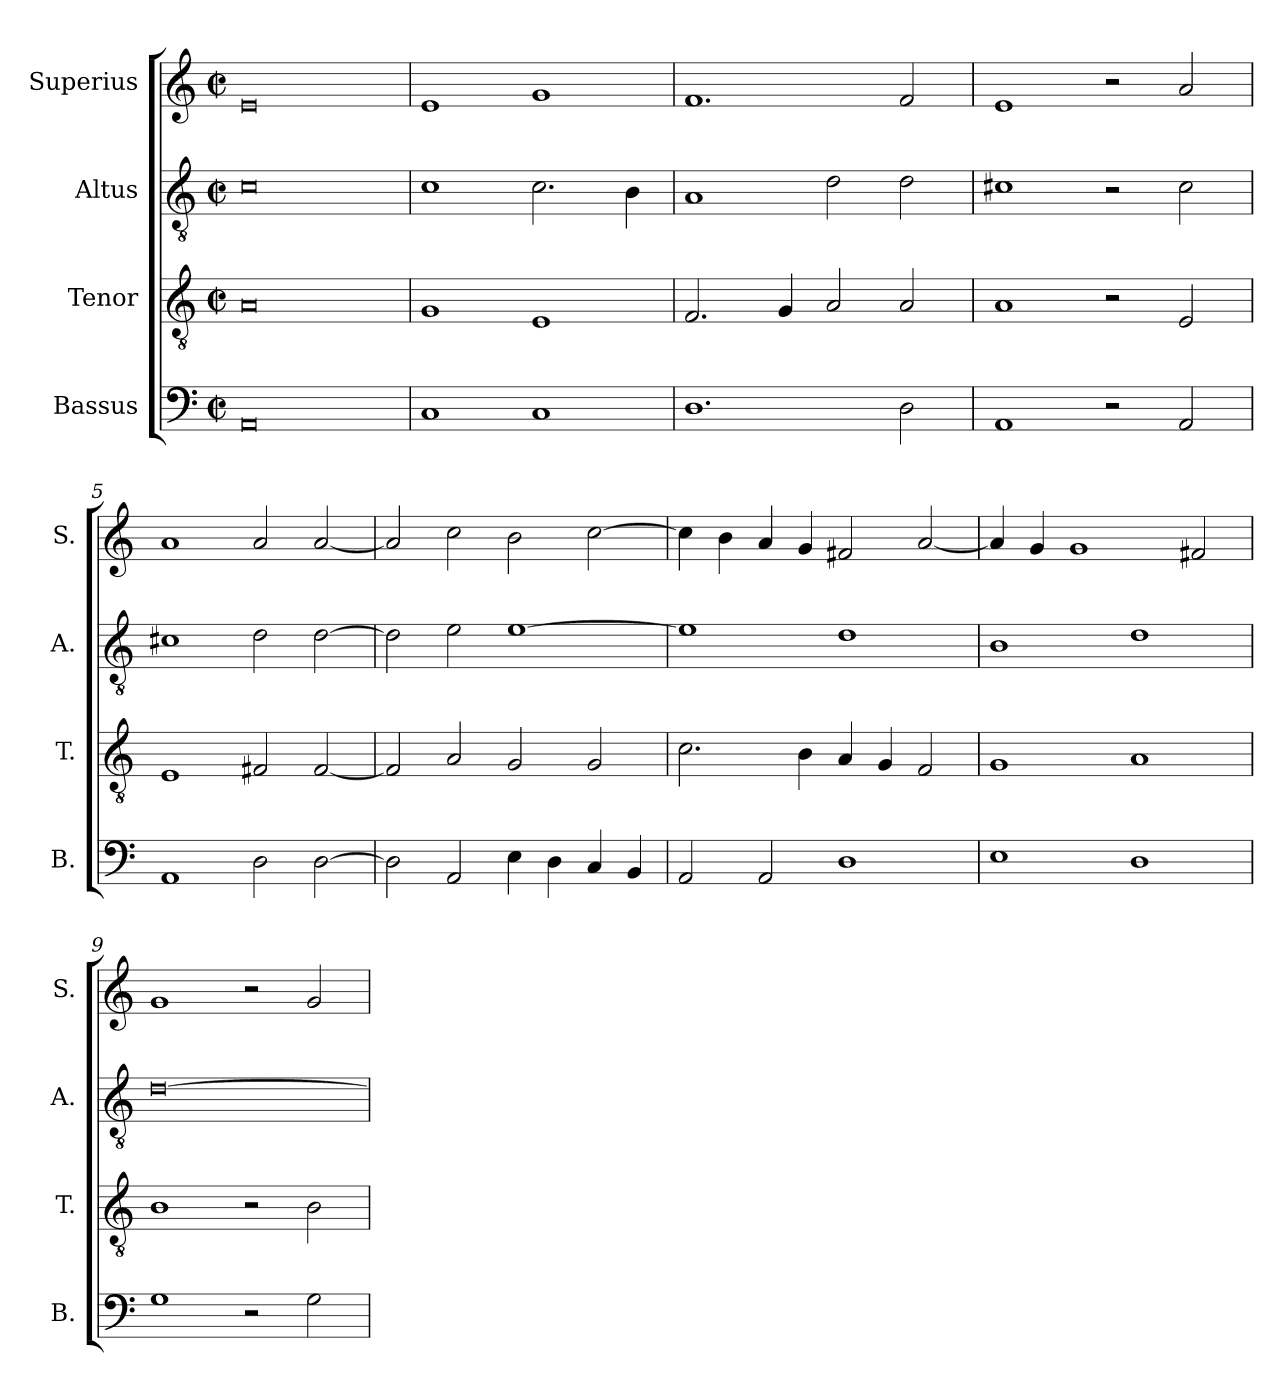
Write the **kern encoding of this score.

**kern	**kern	**kern	**kern
*part4	*part3	*part2	*part1
*staff4	*staff3	*staff2	*staff1
*I"Bassus	*I"Tenor	*I"Altus	*I"Superius
*I'B.	*I'T.	*I'A.	*I'S.
!!LO:PB:g=z
*clefF4	*clefGv2	*clefGv2	*clefG2
*	*ITrd7c12	*ITrd7c12	*
*k[]	*k[]	*k[]	*k[]
*C:	*C:	*C:	*C:
*M2/2	*M2/2	*M2/2	*M2/2
*met(c|)	*met(c|)	*met(c|)	*met(c|)
=1	=1	=1	=1
0AAi	0AAi	0Ci	0ei
=2	=2	=2	=2
1Ci	1GGi	1Ci	1ei
1Ci	1EEi	2.Ci\	1gi
.	.	4BBi\	.
=3	=3	=3	=3
1.Di	2.FFi/	1AAi	1.fi
.	4GGi/	.	.
.	2AAi/	2Di\	.
2Di\	2AAi/	2Di\	2fi/
=4	=4	=4	=4
1AAi	1AAi	1C#Xi	1ei
2r	2r	2r	2r
2AAi/	2EEi/	2C#i\	2ai/
=5	=5	=5	=5
1AAi	1EEi	1C#Xi	1ai
2Di\	2FF#Xi/	2Di\	2ai/
[>2Di\	[<2FF#i/	[>2Di\	[<2ai/
!!LO:LB:g=z
=6	=6	=6	=6
2Di\]	2FF#i/]	2Di\]	2ai/]
2AAi/	2AAi/	2Ei\	2cci\
4Ei\	2GGi/	[>1Ei	2bi\
4Di\	.	.	.
4Ci/	2GGi/	.	[>2cci\
4BBi/	.	.	.
=7	=7	=7	=7
2AAi/	2.Ci\	1Ei]	4cci\]
.	.	.	4bi\
2AAi/	.	.	4ai/
.	4BBi\	.	4gi/
1Di	4AAi/	1Di	2f#Xi/
.	4GGi/	.	.
.	2FFi/	.	[<2ai/
=8	=8	=8	=8
1Ei	1GGi	1BBi	4ai/]
.	.	.	4gi/
.	.	.	1gi
1Di	1AAi	1Di	.
.	.	.	2f#Xi/
=9	=9	=9	=9
1Gi	1BBi	[>0Di	1gi
2r	2r	.	2r
2Gi\	2BBi\	.	2gi/
=	=	=	=
*-	*-	*-	*-
